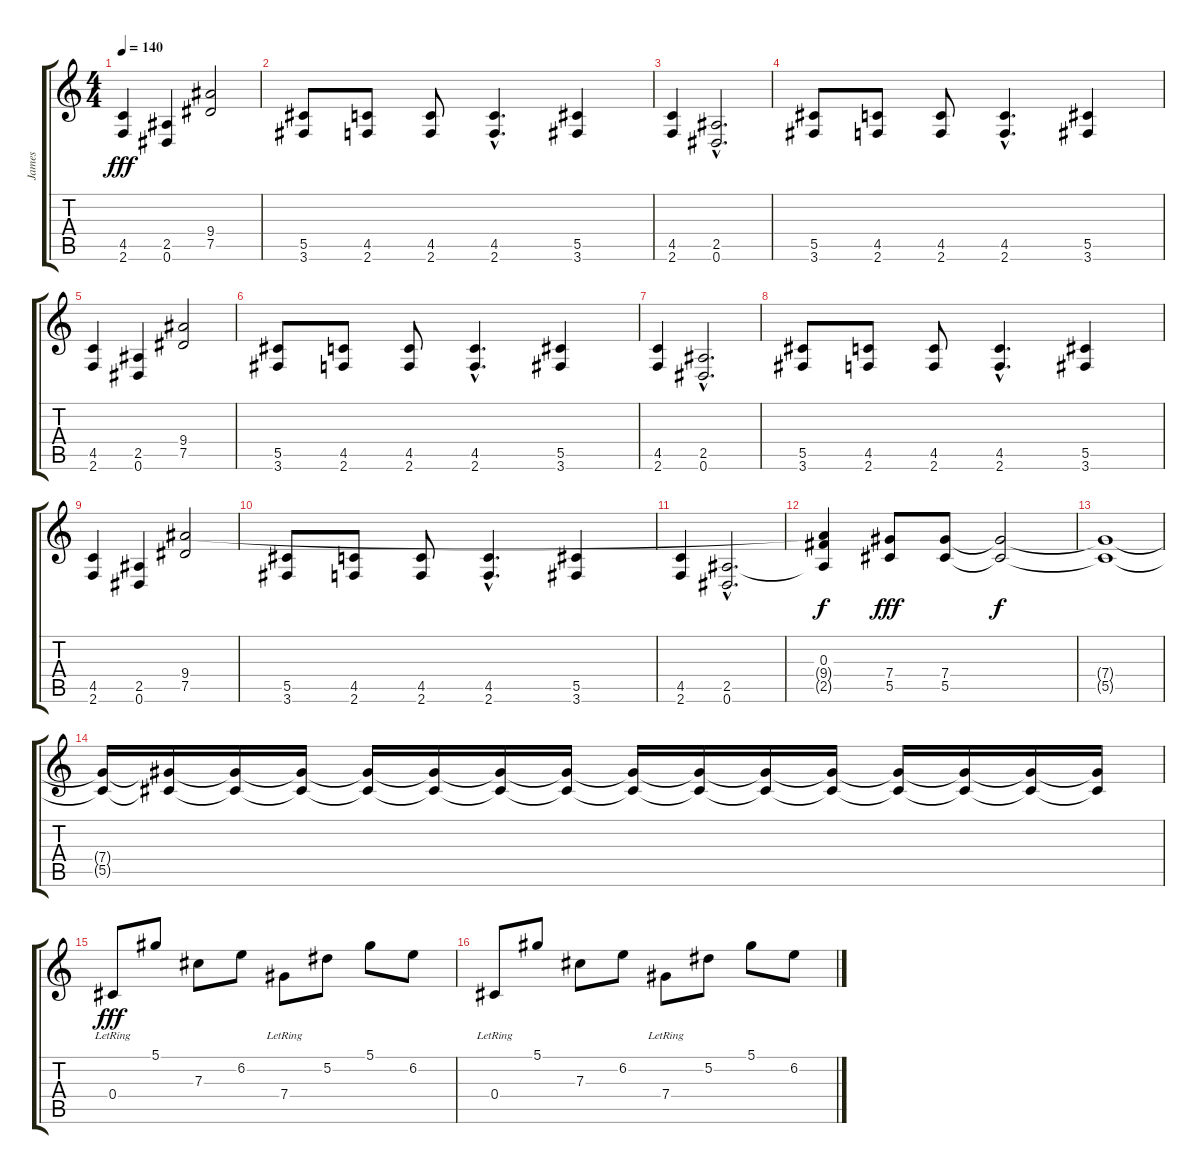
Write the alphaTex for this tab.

\track ("James" "James") {instrument distortionguitar}
\staff {score tabs}
\tuning (Eb4 Bb3 Gb3 Db3 Ab2 Eb2) {hide}
\ts (4 4)
\tempo 140
\clef g2
\ks c
(4.5 2.6).4{dy fff} (2.5 0.6).4 (9.4 7.5).2 |
(5.5 3.6).8 (4.5 2.6).8 (4.5 2.6).8 (4.5{hac} 2.6{hac}).4{d} (5.5 3.6).4 |
(4.5 2.6).4 (2.5{hac} 0.6{hac}).2{d} |
(5.5 3.6).8 (4.5 2.6).8 (4.5 2.6).8 (4.5{hac} 2.6{hac}).4{d} (5.5 3.6).4 |
(4.5 2.6).4 (2.5 0.6).4 (9.4 7.5).2 |
(5.5 3.6).8 (4.5 2.6).8 (4.5 2.6).8 (4.5{hac} 2.6{hac}).4{d} (5.5 3.6).4 |
(4.5 2.6).4 (2.5{hac} 0.6{hac}).2{d} |
(5.5 3.6).8 (4.5 2.6).8 (4.5 2.6).8 (4.5{hac} 2.6{hac}).4{d} (5.5 3.6).4 |
(4.5 2.6).4 (2.5 0.6).4 (9.4 7.5).2 |
(5.5 3.6).8 (4.5 2.6).8 (4.5 2.6).8 (4.5{hac} 2.6{hac}).4{d} (5.5 3.6).4 |
(4.5 2.6).4 (2.5{hac} 0.6{hac}).2{d} |
(0.3 9.4{t} 2.5{t}).4{dy f} (7.4 5.5).8{dy fff} (7.4 5.5).8 (7.4{t} 5.5{t}).2{dy f} |
(7.4{t} 5.5{t}).1 |
(7.4{t} 5.5{t}).16{volume 6} (7.4{t} 5.5{t}).16 (7.4{t} 5.5{t}).16 (7.4{t} 5.5{t}).16 (7.4{t} 5.5{t}).16{volume 5} (7.4{t} 5.5{t}).16 (7.4{t} 5.5{t}).16 (7.4{t} 5.5{t}).16 (7.4{t} 5.5{t}).16{volume 2} (7.4{t} 5.5{t}).16 (7.4{t} 5.5{t}).16 (7.4{t} 5.5{t}).16 (7.4{t} 5.5{t}).16{volume 1} (7.4{t} 5.5{t}).16 (7.4{t} 5.5{t}).16 (7.4{t} 5.5{t}).16 |
0.4{lr}.8{dy fff volume 16 instrument electricguitarclean} 5.1.8 7.3.8 6.2.8 7.4{lr}.8 5.2.8 5.1.8 6.2.8 |
0.4{lr}.8 5.1.8 7.3.8 6.2.8 7.4{lr}.8 5.2.8 5.1.8 6.2.8
